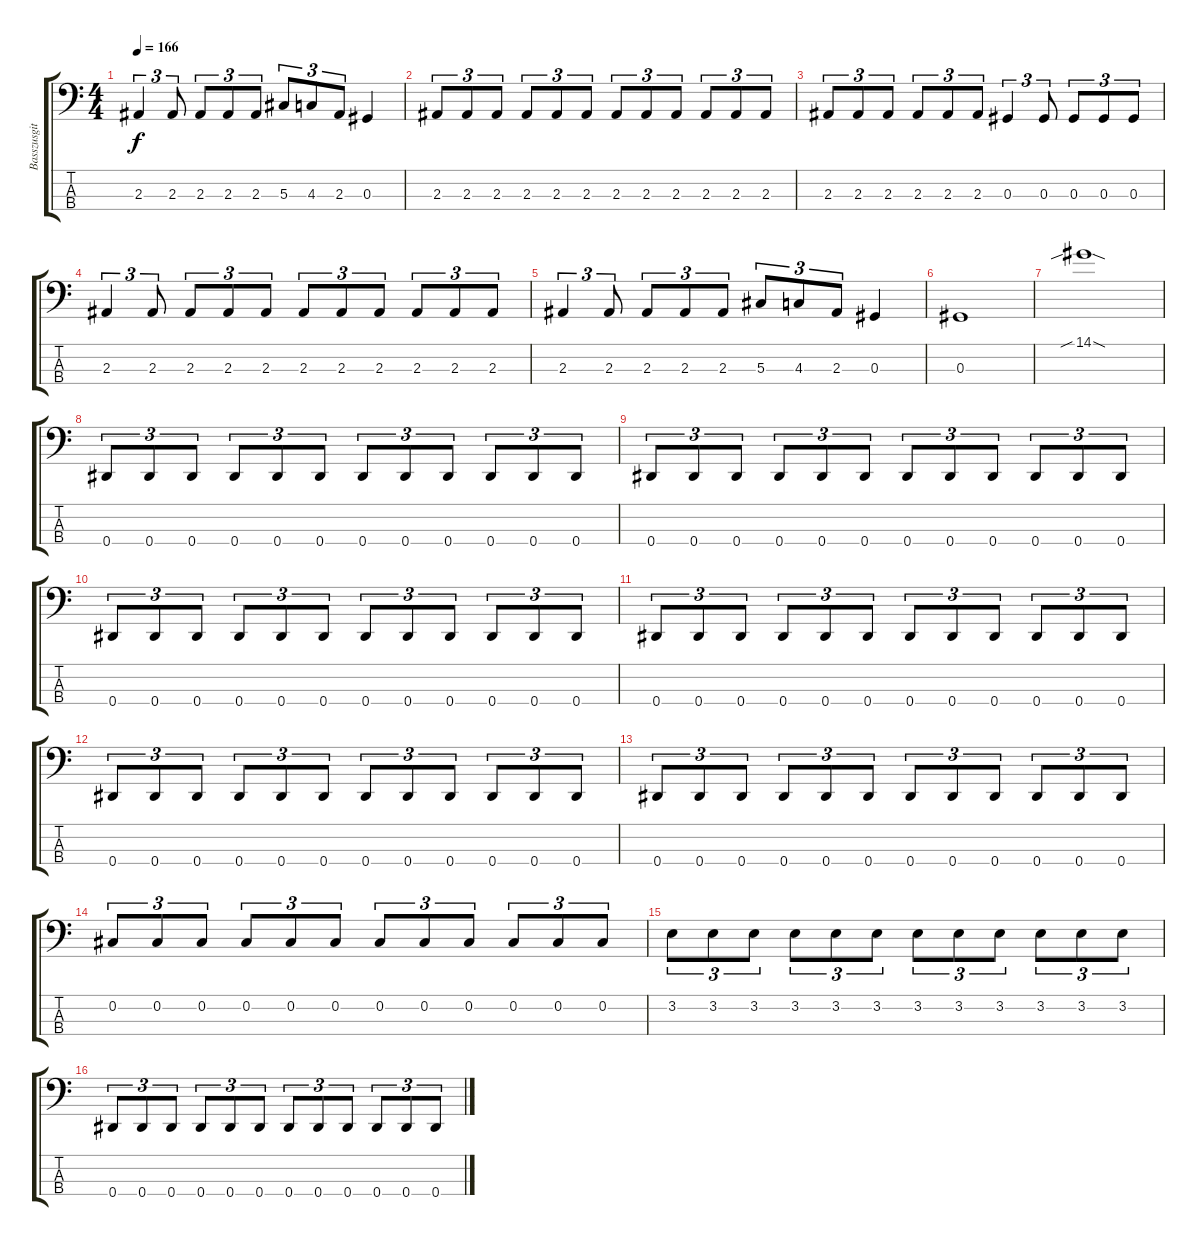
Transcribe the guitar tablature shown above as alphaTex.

\track ("Basszusgitár (Barry Dunaway)" "Basszusgit") {instrument electricbassfinger}
\staff {score tabs}
\tuning (Gb2 Db2 Ab1 Eb1) {hide}
\ts (4 4)
\tempo 166
\clef f4
\ks c
2.3.4{tu (3 2) dy f} 2.3.8{tu (3 2)} 2.3.8{tu (3 2)} 2.3.8{tu (3 2)} 2.3.8{tu (3 2)} 5.3.8{tu (3 2)} 4.3.8{tu (3 2)} 2.3.8{tu (3 2)} 0.3.4 |
2.3.8{tu (3 2)} 2.3.8{tu (3 2)} 2.3.8{tu (3 2)} 2.3.8{tu (3 2)} 2.3.8{tu (3 2)} 2.3.8{tu (3 2)} 2.3.8{tu (3 2)} 2.3.8{tu (3 2)} 2.3.8{tu (3 2)} 2.3.8{tu (3 2)} 2.3.8{tu (3 2)} 2.3.8{tu (3 2)} |
2.3.8{tu (3 2)} 2.3.8{tu (3 2)} 2.3.8{tu (3 2)} 2.3.8{tu (3 2)} 2.3.8{tu (3 2)} 2.3.8{tu (3 2)} 0.3.4{tu (3 2)} 0.3.8{tu (3 2)} 0.3.8{tu (3 2)} 0.3.8{tu (3 2)} 0.3.8{tu (3 2)} |
2.3.4{tu (3 2)} 2.3.8{tu (3 2)} 2.3.8{tu (3 2)} 2.3.8{tu (3 2)} 2.3.8{tu (3 2)} 2.3.8{tu (3 2)} 2.3.8{tu (3 2)} 2.3.8{tu (3 2)} 2.3.8{tu (3 2)} 2.3.8{tu (3 2)} 2.3.8{tu (3 2)} |
2.3.4{tu (3 2)} 2.3.8{tu (3 2)} 2.3.8{tu (3 2)} 2.3.8{tu (3 2)} 2.3.8{tu (3 2)} 5.3.8{tu (3 2)} 4.3.8{tu (3 2)} 2.3.8{tu (3 2)} 0.3.4 |
0.3.1 |
14.1{sib sod}.1 |
0.4.8{tu (3 2)} 0.4.8{tu (3 2)} 0.4.8{tu (3 2)} 0.4.8{tu (3 2)} 0.4.8{tu (3 2)} 0.4.8{tu (3 2)} 0.4.8{tu (3 2)} 0.4.8{tu (3 2)} 0.4.8{tu (3 2)} 0.4.8{tu (3 2)} 0.4.8{tu (3 2)} 0.4.8{tu (3 2)} |
0.4.8{tu (3 2)} 0.4.8{tu (3 2)} 0.4.8{tu (3 2)} 0.4.8{tu (3 2)} 0.4.8{tu (3 2)} 0.4.8{tu (3 2)} 0.4.8{tu (3 2)} 0.4.8{tu (3 2)} 0.4.8{tu (3 2)} 0.4.8{tu (3 2)} 0.4.8{tu (3 2)} 0.4.8{tu (3 2)} |
0.4.8{tu (3 2)} 0.4.8{tu (3 2)} 0.4.8{tu (3 2)} 0.4.8{tu (3 2)} 0.4.8{tu (3 2)} 0.4.8{tu (3 2)} 0.4.8{tu (3 2)} 0.4.8{tu (3 2)} 0.4.8{tu (3 2)} 0.4.8{tu (3 2)} 0.4.8{tu (3 2)} 0.4.8{tu (3 2)} |
0.4.8{tu (3 2)} 0.4.8{tu (3 2)} 0.4.8{tu (3 2)} 0.4.8{tu (3 2)} 0.4.8{tu (3 2)} 0.4.8{tu (3 2)} 0.4.8{tu (3 2)} 0.4.8{tu (3 2)} 0.4.8{tu (3 2)} 0.4.8{tu (3 2)} 0.4.8{tu (3 2)} 0.4.8{tu (3 2)} |
0.4.8{tu (3 2)} 0.4.8{tu (3 2)} 0.4.8{tu (3 2)} 0.4.8{tu (3 2)} 0.4.8{tu (3 2)} 0.4.8{tu (3 2)} 0.4.8{tu (3 2)} 0.4.8{tu (3 2)} 0.4.8{tu (3 2)} 0.4.8{tu (3 2)} 0.4.8{tu (3 2)} 0.4.8{tu (3 2)} |
0.4.8{tu (3 2)} 0.4.8{tu (3 2)} 0.4.8{tu (3 2)} 0.4.8{tu (3 2)} 0.4.8{tu (3 2)} 0.4.8{tu (3 2)} 0.4.8{tu (3 2)} 0.4.8{tu (3 2)} 0.4.8{tu (3 2)} 0.4.8{tu (3 2)} 0.4.8{tu (3 2)} 0.4.8{tu (3 2)} |
0.2.8{tu (3 2)} 0.2.8{tu (3 2)} 0.2.8{tu (3 2)} 0.2.8{tu (3 2)} 0.2.8{tu (3 2)} 0.2.8{tu (3 2)} 0.2.8{tu (3 2)} 0.2.8{tu (3 2)} 0.2.8{tu (3 2)} 0.2.8{tu (3 2)} 0.2.8{tu (3 2)} 0.2.8{tu (3 2)} |
3.2.8{tu (3 2)} 3.2.8{tu (3 2)} 3.2.8{tu (3 2)} 3.2.8{tu (3 2)} 3.2.8{tu (3 2)} 3.2.8{tu (3 2)} 3.2.8{tu (3 2)} 3.2.8{tu (3 2)} 3.2.8{tu (3 2)} 3.2.8{tu (3 2)} 3.2.8{tu (3 2)} 3.2.8{tu (3 2)} |
0.4.8{tu (3 2)} 0.4.8{tu (3 2)} 0.4.8{tu (3 2)} 0.4.8{tu (3 2)} 0.4.8{tu (3 2)} 0.4.8{tu (3 2)} 0.4.8{tu (3 2)} 0.4.8{tu (3 2)} 0.4.8{tu (3 2)} 0.4.8{tu (3 2)} 0.4.8{tu (3 2)} 0.4.8{tu (3 2)}
